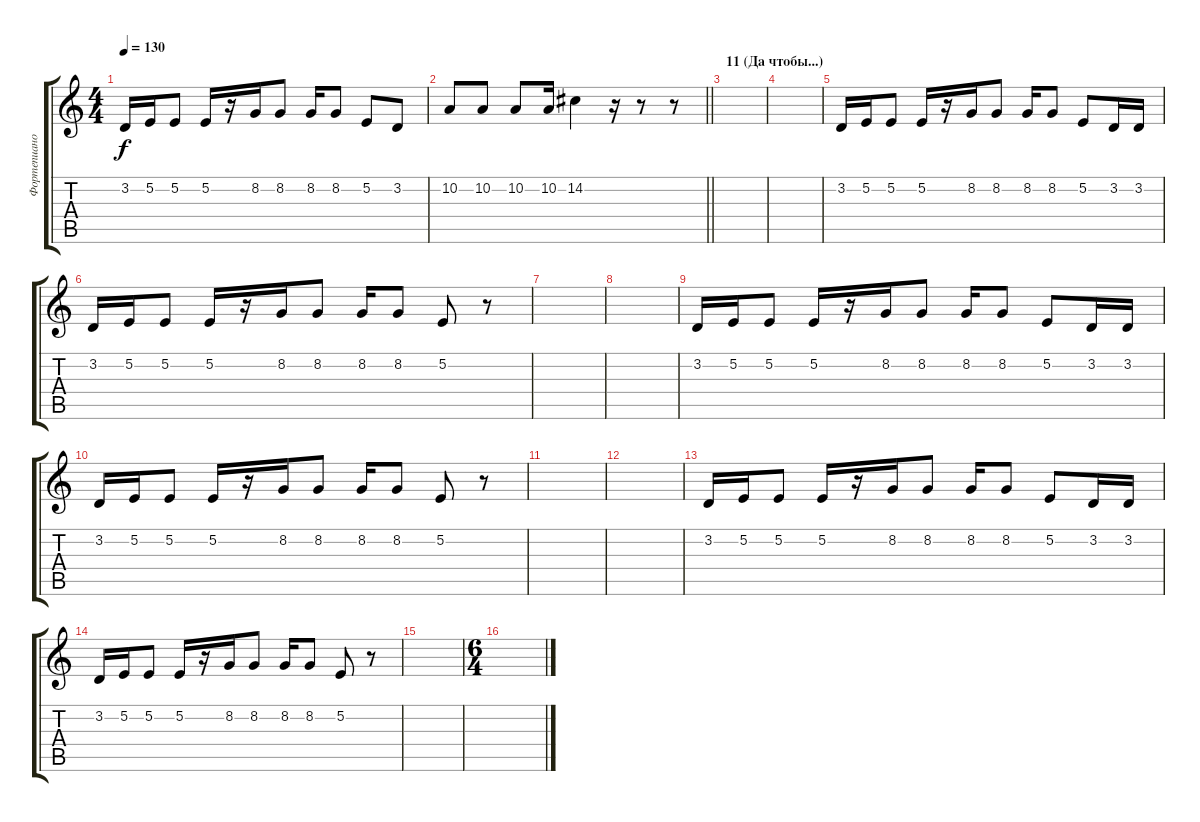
\track ("Фортепиано 1" "Фортепиано") {instrument electricgrandpiano}
\staff {score tabs}
\tuning (E4 B3 G3 D3 A2 E2) {hide}
\ts (4 4)
\tempo 130
\clef g2
\ks c
3.2.16{dy f} 5.2.16 5.2.8 5.2.16 r.16 8.2.16 8.2.8 8.2.16 8.2.8 5.2.8 3.2.8 |
\barLineRight lightlight
10.2.8 10.2.8 10.2.8 10.2.16 14.2.4 r.16 r.8 r.8 |
\section ("" "11 (Да чтобы...)")
|
|
3.2.16 5.2.16 5.2.8 5.2.16 r.16 8.2.16 8.2.8 8.2.16 8.2.8 5.2.8 3.2.16 3.2.16 |
3.2.16 5.2.16 5.2.8 5.2.16 r.16 8.2.16 8.2.8 8.2.16 8.2.8 5.2.8 r.8 |
|
|
3.2.16 5.2.16 5.2.8 5.2.16 r.16 8.2.16 8.2.8 8.2.16 8.2.8 5.2.8 3.2.16 3.2.16 |
3.2.16 5.2.16 5.2.8 5.2.16 r.16 8.2.16 8.2.8 8.2.16 8.2.8 5.2.8 r.8 |
|
|
3.2.16 5.2.16 5.2.8 5.2.16 r.16 8.2.16 8.2.8 8.2.16 8.2.8 5.2.8 3.2.16 3.2.16 |
3.2.16 5.2.16 5.2.8 5.2.16 r.16 8.2.16 8.2.8 8.2.16 8.2.8 5.2.8 r.8 |
|
\ts (6 4)
